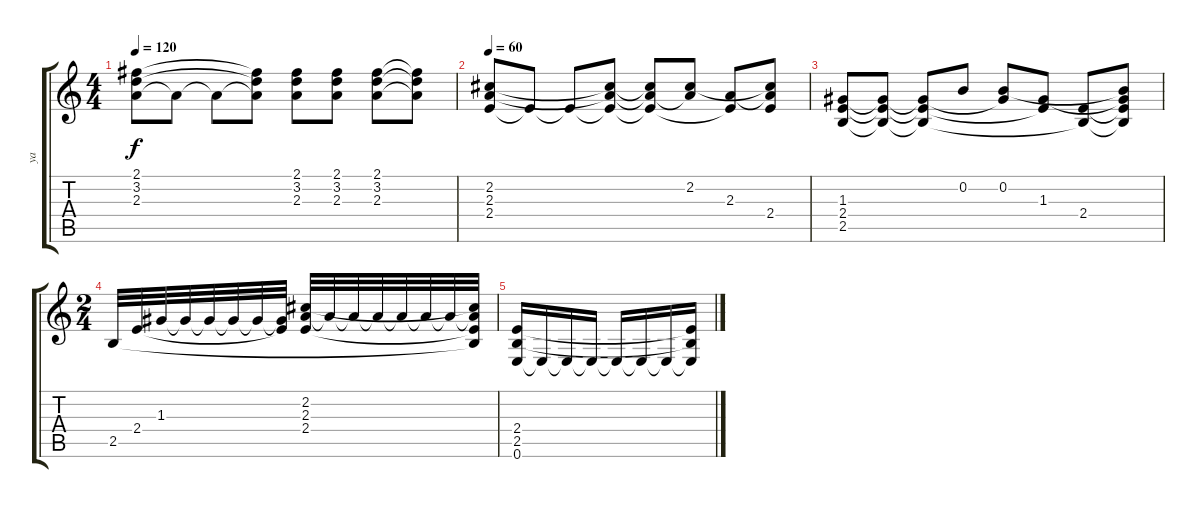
\track ("ya" "ya") {instrument overdrivenguitar}
\staff {score tabs}
\tuning (E4 B3 G3 D3 A2 E2) {hide}
\ts (4 4)
\tempo 120
\clef g2
\ks c
(2.1 3.2 2.3).8{dy f} 2.3{t}.8 2.3{t}.8 (2.1{t} 3.2{t} 2.3{t}).8 (2.1 3.2 2.3).8 (2.1 3.2 2.3).8 (2.1 3.2 2.3).8 (2.1{t} 3.2{t} 2.3{t}).8 |
\tempo 60
(2.2 2.3 2.4).8 2.4{t}.8 2.4{t}.8 (2.2{t} 2.3{t} 2.4{t}).8 (2.2{t} 2.3{t} 2.4{t}).8 (2.2 2.3{t}).8 (2.3 2.4{t}).8 (2.2{t} 2.3{t} 2.4).8 |
(1.3 2.4 2.5).8 (1.3{t} 2.4{t} 2.5{t}).8 (1.3{t} 2.4{t} 2.5{t}).8 0.2.8 (0.2 1.3{t}).8 (1.3 2.4{t}).8 (2.4 2.5{t}).8 (0.2{t} 1.3{t} 2.4{t} 2.5{t}).8 |
\ts (2 4)
2.5.32 2.4.32 1.3.32 1.3{t}.32 1.3{t}.32 1.3{t}.32 1.3{t}.32 (1.3{t} 2.4{t}).32 (2.2 2.3 2.4).32 2.3{t}.32 2.3{t}.32 2.3{t}.32 2.3{t}.32 2.3{t}.32 2.3{t}.32 (2.2{t} 2.3{t} 2.4{t} 2.5{t}).32 |
(2.4 2.5 0.6).16 0.6{t}.16 0.6{t}.16 0.6{t}.16 0.6{t}.16 0.6{t}.16 0.6{t}.16 (2.4{t} 2.5{t} 0.6{t}).16
